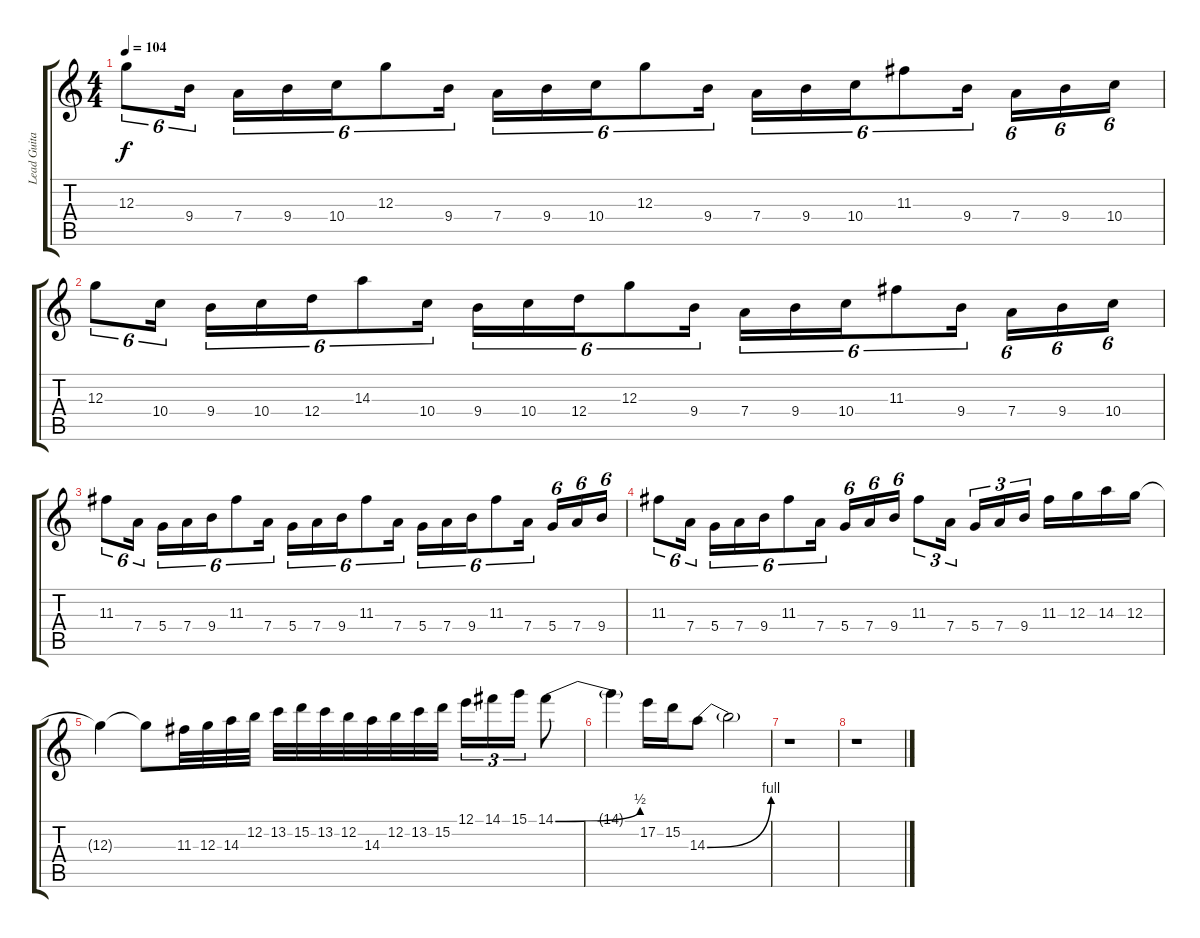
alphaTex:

\track ("Lead Guitar (P.Rondat)" "Lead Guita") {instrument overdrivenguitar}
\staff {score tabs}
\tuning (E4 B3 G3 D3 A2 E2) {hide}
\ts (4 4)
\tempo 104
\clef g2
\ks c
12.3.8{tu (6 4) dy f} 9.4.16{tu (6 4)} 7.4.16{tu (6 4)} 9.4.16{tu (6 4)} 10.4.16{tu (6 4)} 12.3.8{tu (6 4)} 9.4.16{tu (6 4)} 7.4.16{tu (6 4)} 9.4.16{tu (6 4)} 10.4.16{tu (6 4)} 12.3.8{tu (6 4)} 9.4.16{tu (6 4)} 7.4.16{tu (6 4)} 9.4.16{tu (6 4)} 10.4.16{tu (6 4)} 11.3.8{tu (6 4)} 9.4.16{tu (6 4)} 7.4.16{tu (6 4)} 9.4.16{tu (6 4)} 10.4.16{tu (6 4)} |
12.3.8{tu (6 4)} 10.4.16{tu (6 4)} 9.4.16{tu (6 4)} 10.4.16{tu (6 4)} 12.4.16{tu (6 4)} 14.3.8{tu (6 4)} 10.4.16{tu (6 4)} 9.4.16{tu (6 4)} 10.4.16{tu (6 4)} 12.4.16{tu (6 4)} 12.3.8{tu (6 4)} 9.4.16{tu (6 4)} 7.4.16{tu (6 4)} 9.4.16{tu (6 4)} 10.4.16{tu (6 4)} 11.3.8{tu (6 4)} 9.4.16{tu (6 4)} 7.4.16{tu (6 4)} 9.4.16{tu (6 4)} 10.4.16{tu (6 4)} |
11.3.8{tu (6 4)} 7.4.16{tu (6 4)} 5.4.16{tu (6 4)} 7.4.16{tu (6 4)} 9.4.16{tu (6 4)} 11.3.8{tu (6 4)} 7.4.16{tu (6 4)} 5.4.16{tu (6 4)} 7.4.16{tu (6 4)} 9.4.16{tu (6 4)} 11.3.8{tu (6 4)} 7.4.16{tu (6 4)} 5.4.16{tu (6 4)} 7.4.16{tu (6 4)} 9.4.16{tu (6 4)} 11.3.8{tu (6 4)} 7.4.16{tu (6 4)} 5.4.16{tu (6 4)} 7.4.16{tu (6 4)} 9.4.16{tu (6 4)} |
11.3.8{tu (6 4)} 7.4.16{tu (6 4)} 5.4.16{tu (6 4)} 7.4.16{tu (6 4)} 9.4.16{tu (6 4)} 11.3.8{tu (6 4)} 7.4.16{tu (6 4)} 5.4.16{tu (6 4)} 7.4.16{tu (6 4)} 9.4.16{tu (6 4)} 11.3.8{tu (3 2)} 7.4.16{tu (3 2)} 5.4.16{tu (3 2)} 7.4.16{tu (3 2)} 9.4.16{tu (3 2)} 11.3.16 12.3.16 14.3.16 12.3.16 |
12.3{t}.4 12.3{t}.8 11.3.32 12.3.32 14.3.32 12.2.32 13.2.32 15.2.32 13.2.32 12.2.32 14.3.32 12.2.32 13.2.32 15.2.32 12.1.16{tu (3 2)} 14.1.16{tu (3 2)} 15.1.16{tu (3 2)} 14.1{be (bend 0 0 60 2)}.8 |
14.1{t}.4 17.2.16 15.2.16 14.3{be (bend 0 0 60 4)}.8 14.3{t}.2 |
r.1 |
r.1
